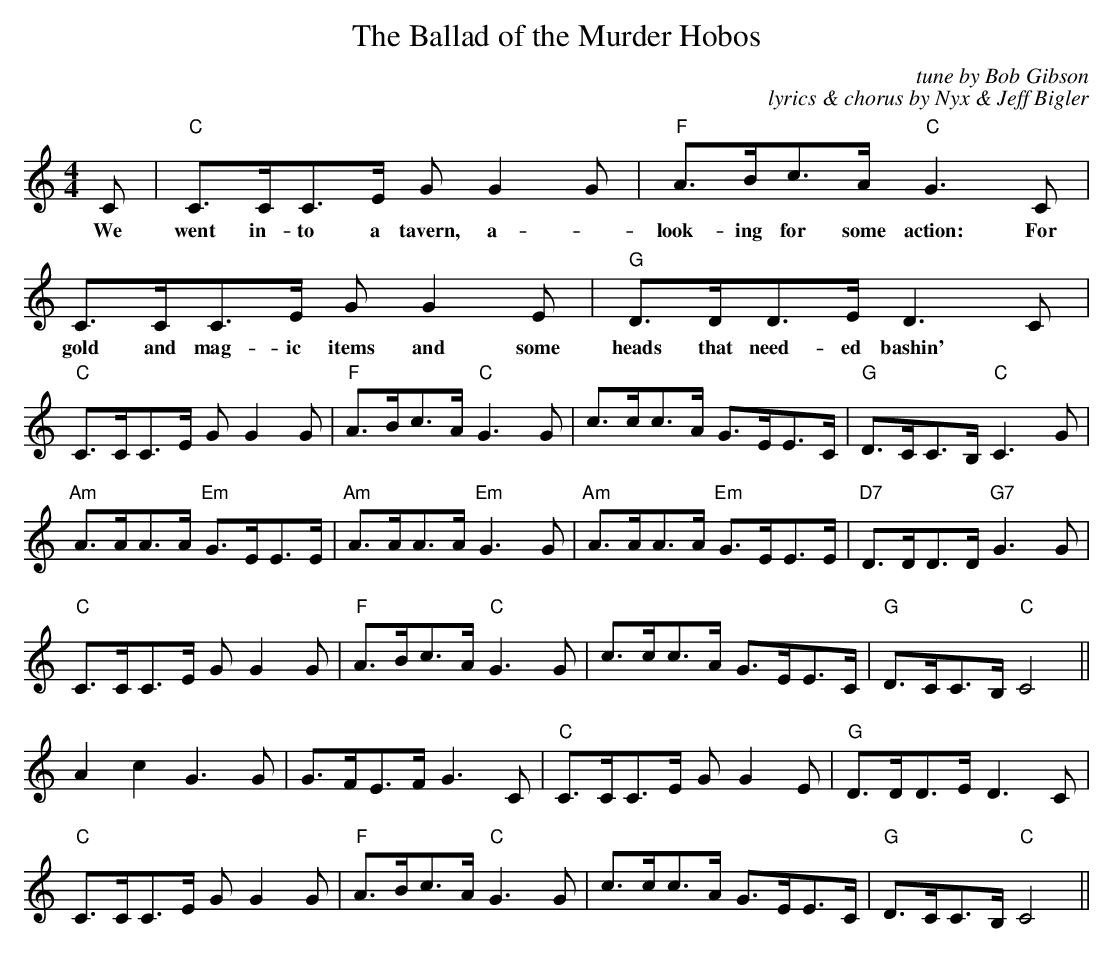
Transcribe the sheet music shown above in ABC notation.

X:1
T:The Ballad of the Murder Hobos
C:tune by Bob Gibson
C:lyrics & chorus by Nyx & Jeff Bigler
M:4/4
L:1/8
K:C major
C | "C"C>CC>E G G2 G | "F"A>Bc>A "C"G3 C | C>CC>E G G2 E | "G"D>DD>E D3 C |
w:We | went in-to a tavern, a - | look-ing for some action: For | gold and mag- ic items and some | heads that need- ed bashin' |
"C"C>CC>E G G2 G | "F"A>Bc>A "C"G3 G | c>cc>A G>EE>C | "G"D>CC>B, "C"C3 G |
"Am"A>AA>A "Em"G>EE>E | "Am"A>AA>A "Em"G3 G | "Am"A>AA>A "Em"G>EE>E | "D7"D>DD>D "G7"G3 G |
"C"C>CC>E G G2 G | "F"A>Bc>A "C"G3 G | c>cc>A G>EE>C | "G"D>CC>B, "C"C4 ||
A2 c2 G3 G | G>FE>F G3 C | "C"C>CC>E G G2 E | "G"D>DD>E D3 C |
"C"C>CC>E G G2 G | "F"A>Bc>A "C"G3 G | c>cc>A G>EE>C | "G"D>CC>B, "C"C4 ||
